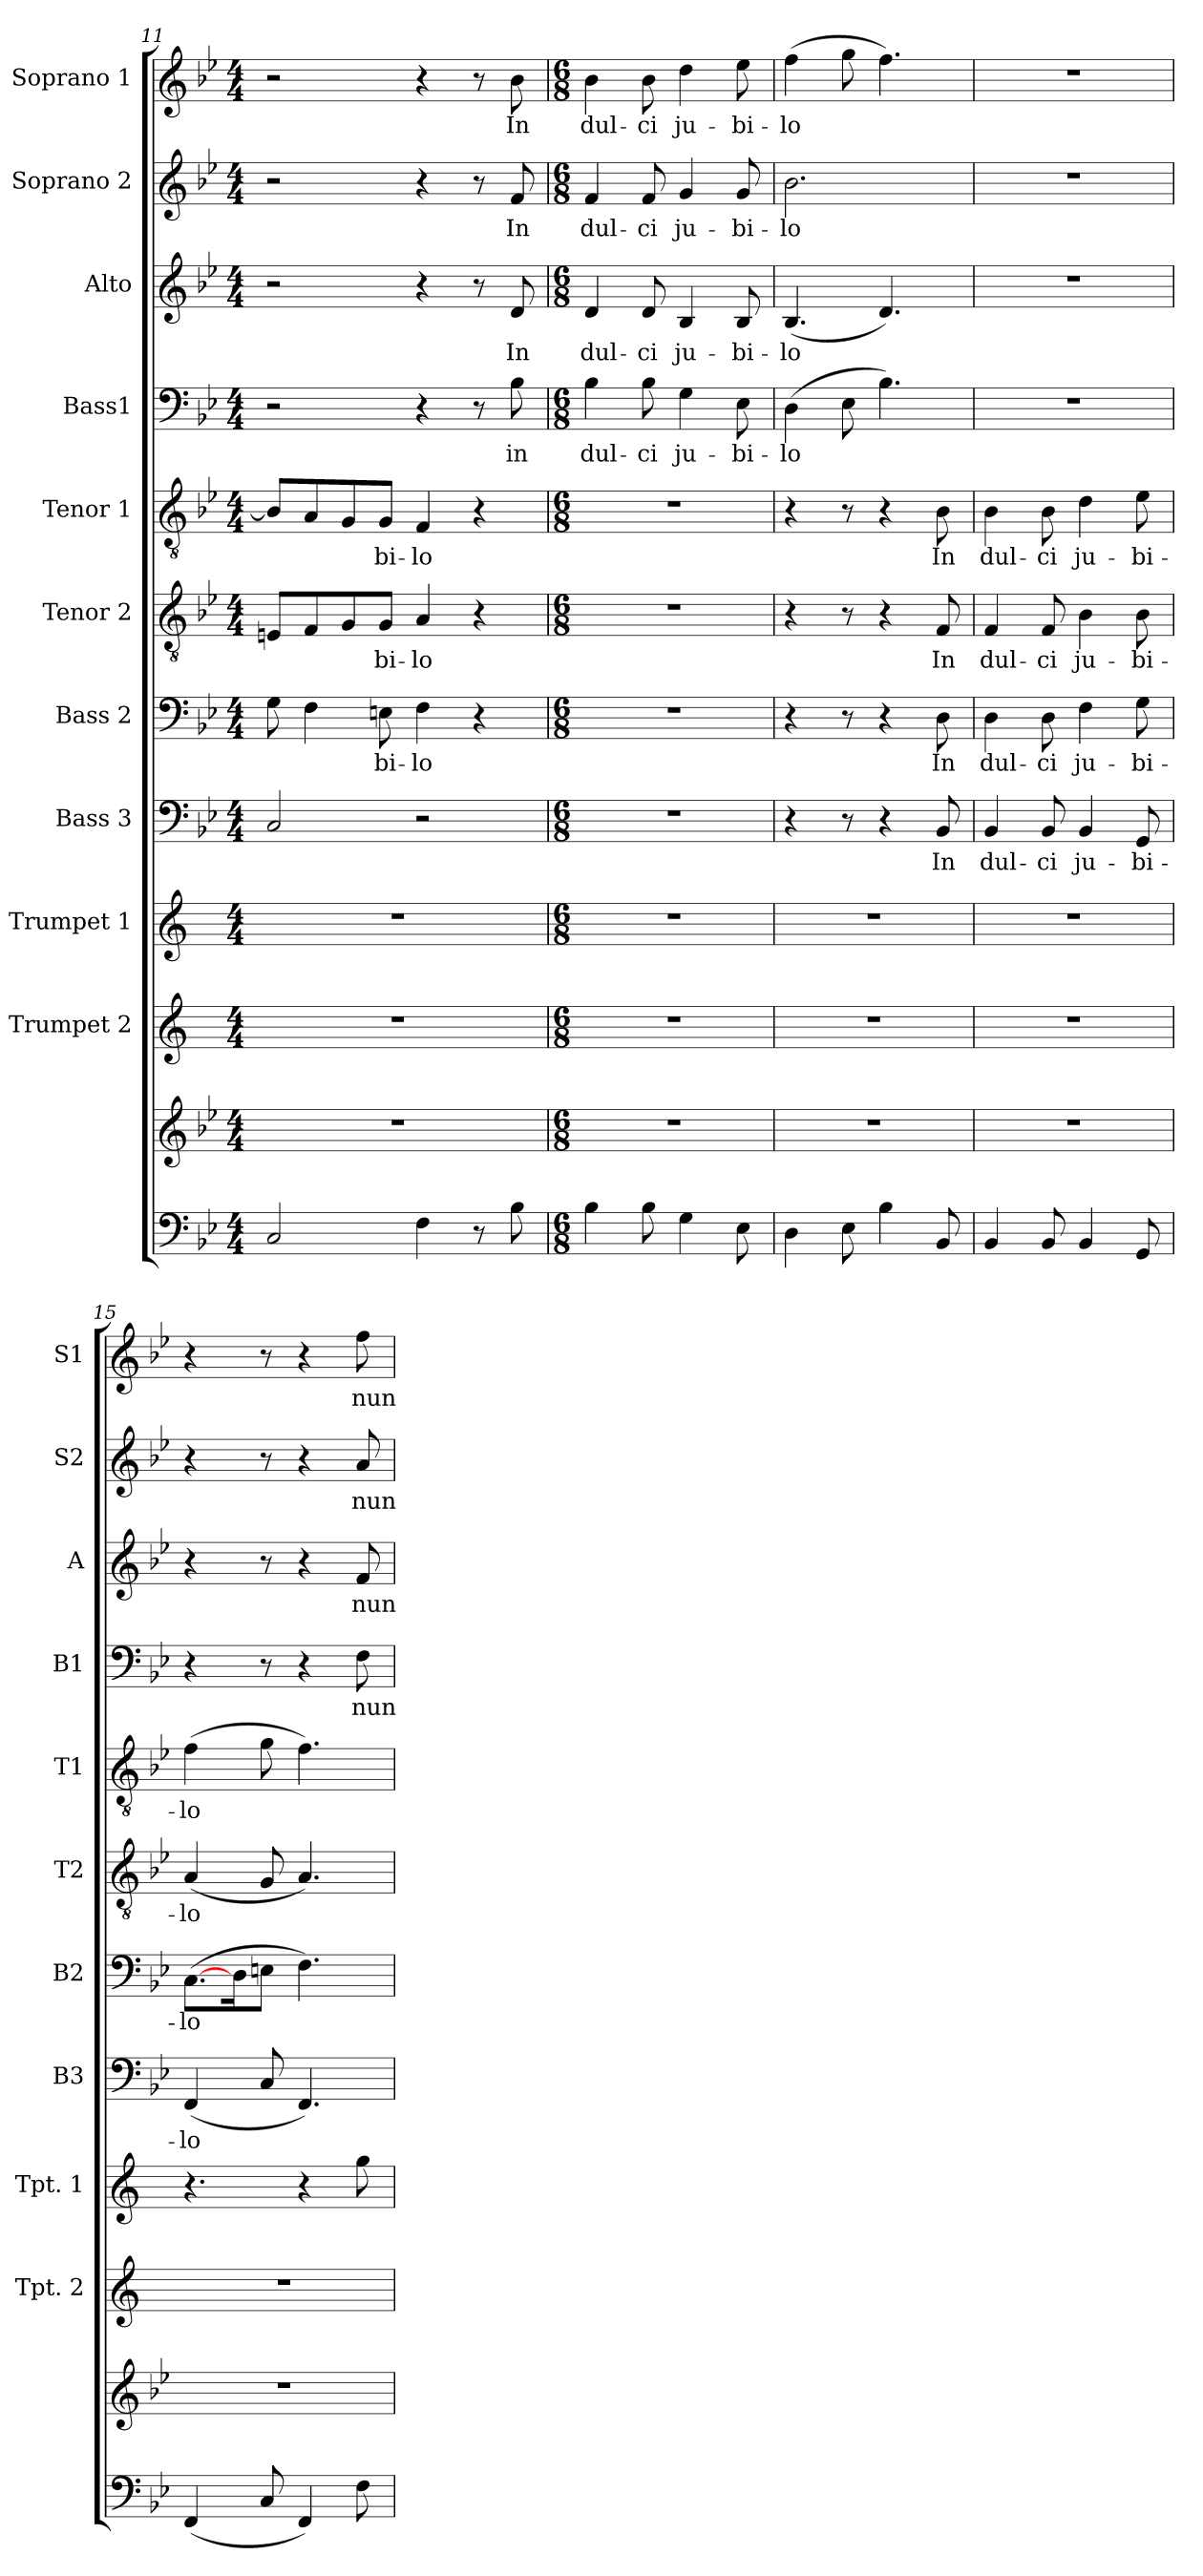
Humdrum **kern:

**kern	**kern	**kern	**kern	**kern	**text	**kern	**text	**kern	**text	**kern	**text	**kern	**text	**kern	**text	**kern	**text	**kern	**text
*part12	*part11	*part10	*part9	*part8	*part8	*part7	*part7	*part6	*part6	*part5	*part5	*part4	*part4	*part3	*part3	*part2	*part2	*part1	*part1
*staff12	*staff11	*staff10	*staff9	*staff8	*staff8	*staff7	*staff7	*staff6	*staff6	*staff5	*staff5	*staff4	*staff4	*staff3	*staff3	*staff2	*staff2	*staff1	*staff1
*	*	*I"Trumpet  2	*I"Trumpet  1	*I"Bass 3	*	*I"Bass 2	*	*I"Tenor 2	*	*I"Tenor 1	*	*I"Bass1	*	*I"Alto	*	*I"Soprano 2	*	*I"Soprano 1	*
*	*	*I'Tpt. 2	*I'Tpt. 1	*I'B3	*	*I'B2	*	*I'T2	*	*I'T1	*	*I'B1	*	*I'A	*	*I'S2	*	*I'S1	*
*clefF4	*clefG2	*clefG2	*clefG2	*clefF4	*	*clefF4	*	*clefGv2	*	*clefGv2	*	*clefF4	*	*clefG2	*	*clefG2	*	*clefG2	*
*	*	*ITrd1c2	*ITrd1c2	*	*	*	*	*	*	*	*	*	*	*	*	*	*	*	*
*k[b-e-]	*k[b-e-]	*k[b-e-]	*k[b-e-]	*k[b-e-]	*	*k[b-e-]	*	*k[b-e-]	*	*k[b-e-]	*	*k[b-e-]	*	*k[b-e-]	*	*k[b-e-]	*	*k[b-e-]	*
*B-:	*B-:	*B-:	*B-:	*B-:	*	*B-:	*	*B-:	*	*B-:	*	*B-:	*	*B-:	*	*B-:	*	*B-:	*
*M4/4	*M4/4	*M4/4	*M4/4	*M4/4	*	*M4/4	*	*M4/4	*	*M4/4	*	*M4/4	*	*M4/4	*	*M4/4	*	*M4/4	*
=11	=11	=11	=11	=11	=11	=11	=11	=11	=11	=11	=11	=11	=11	=11	=11	=11	=11	=11	=11
2C/	1r	1r	1r	2C/	.	8G\	.	8En/L	.	8B-/L]	.	2r	.	2r	.	2r	.	2r	.
.	.	.	.	.	.	4F\	.	8F/	.	8A/	.	.	.	.	.	.	.	.	.
.	.	.	.	.	.	.	.	8G/	.	8G/	.	.	.	.	.	.	.	.	.
!	!	!	!	!	!	!	!LO:LY:b	!	!LO:LY:b	!	!LO:LY:b	!	!	!	!	!	!	!	!
.	.	.	.	.	.	8En\	-bi-	8G/J	-bi-	8G/J	-bi-	.	.	.	.	.	.	.	.
!	!	!	!	!	!	!	!LO:LY:b	!	!LO:LY:b	!	!LO:LY:b	!	!	!	!	!	!	!	!
4F\	.	.	.	2r	.	4F\	-lo	4A/	-lo	4F/	-lo	4r	.	4r	.	4r	.	4r	.
8r	.	.	.	.	.	4r	.	4r	.	4r	.	8r	.	8r	.	8r	.	8r	.
!	!	!	!	!	!	!	!	!	!	!	!	!	!LO:LY:b	!	!LO:LY:b	!	!LO:LY:b	!	!LO:LY:b
8B-\	.	.	.	.	.	.	.	.	.	.	.	8B-\	in	8d/	In	8f/	In	8b-\	In
=12	=12	=12	=12	=12	=12	=12	=12	=12	=12	=12	=12	=12	=12	=12	=12	=12	=12	=12	=12
*M6/8	*M6/8	*M6/8	*M6/8	*M6/8	*	*M6/8	*	*M6/8	*	*M6/8	*	*M6/8	*	*M6/8	*	*M6/8	*	*M6/8	*
!	!	!	!	!	!	!	!	!	!	!	!	!	!LO:LY:b	!	!LO:LY:b	!	!LO:LY:b	!	!LO:LY:b
4B-\	2.r	2.r	2.r	2.r	.	2.r	.	2.r	.	2.r	.	4B-\	dul-	4d/	dul-	4f/	dul-	4b-\	dul-
!	!	!	!	!	!	!	!	!	!	!	!	!	!LO:LY:b	!	!LO:LY:b	!	!LO:LY:b	!	!LO:LY:b
8B-\	.	.	.	.	.	.	.	.	.	.	.	8B-\	-ci	8d/	-ci	8f/	-ci	8b-\	-ci
!	!	!	!	!	!	!	!	!	!	!	!	!	!LO:LY:b	!	!LO:LY:b	!	!LO:LY:b	!	!LO:LY:b
4G\	.	.	.	.	.	.	.	.	.	.	.	4G\	ju-	4B-/	ju-	4g/	ju-	4dd\	ju-
!	!	!	!	!	!	!	!	!	!	!	!	!	!LO:LY:b	!	!LO:LY:b	!	!LO:LY:b	!	!LO:LY:b
8E-\	.	.	.	.	.	.	.	.	.	.	.	8E-\	-bi-	8B-/	-bi-	8g/	-bi-	8ee-\	-bi-
!!LO:PB:g=z
=13	=13	=13	=13	=13	=13	=13	=13	=13	=13	=13	=13	=13	=13	=13	=13	=13	=13	=13	=13
!	!	!	!	!	!	!	!	!	!	!	!	!	!LO:LY:b	!	!LO:LY:b	!	!LO:LY:b	!	!LO:LY:b
4D\	2.r	2.r	2.r	4r	.	4r	.	4r	.	4r	.	(>4D\	-lo	(<4.B-/	-lo	2.b-\	-lo	(>4ff\	-lo
8E-\	.	.	.	8r	.	8r	.	8r	.	8r	.	8E-\	.	.	.	.	.	8gg\	.
4B-\	.	.	.	4r	.	4r	.	4r	.	4r	.	4.B-\)	.	4.d/)	.	.	.	4.ff\)	.
!	!	!	!	!	!LO:LY:b	!	!LO:LY:b	!	!LO:LY:b	!	!LO:LY:b	!	!	!	!	!	!	!	!
8BB-/	.	.	.	8BB-/	In	8D\	In	8F/	In	8B-\	In	.	.	.	.	.	.	.	.
=14	=14	=14	=14	=14	=14	=14	=14	=14	=14	=14	=14	=14	=14	=14	=14	=14	=14	=14	=14
!	!	!	!	!	!LO:LY:b	!	!LO:LY:b	!	!LO:LY:b	!	!LO:LY:b	!	!	!	!	!	!	!	!
4BB-/	2.r	2.r	2.r	4BB-/	dul-	4D\	dul-	4F/	dul-	4B-\	dul-	2.r	.	2.r	.	2.r	.	2.r	.
!	!	!	!	!	!LO:LY:b	!	!LO:LY:b	!	!LO:LY:b	!	!LO:LY:b	!	!	!	!	!	!	!	!
8BB-/	.	.	.	8BB-/	-ci	8D\	-ci	8F/	-ci	8B-\	-ci	.	.	.	.	.	.	.	.
!	!	!	!	!	!LO:LY:b	!	!LO:LY:b	!	!LO:LY:b	!	!LO:LY:b	!	!	!	!	!	!	!	!
4BB-/	.	.	.	4BB-/	ju-	4F\	ju-	4B-\	ju-	4d\	ju-	.	.	.	.	.	.	.	.
!	!	!	!	!	!LO:LY:b	!	!LO:LY:b	!	!LO:LY:b	!	!LO:LY:b	!	!	!	!	!	!	!	!
8GG/	.	.	.	8GG/	-bi-	8G\	-bi-	8B-\	-bi-	8e-\	-bi-	.	.	.	.	.	.	.	.
=15	=15	=15	=15	=15	=15	=15	=15	=15	=15	=15	=15	=15	=15	=15	=15	=15	=15	=15	=15
!	!	!	!	!	!LO:LY:b	!	!LO:LY:b	!	!LO:LY:b	!	!LO:LY:b	!	!	!	!	!	!	!	!
(<4FF/	2.r	2.r	4.r	(<4FF/	-lo	(>[8.C\L	-lo	(<4A/	-lo	(>4f\	-lo	4r	.	4r	.	4r	.	4r	.
.	.	.	.	.	.	16D\k	.	.	.	.	.	.	.	.	.	.	.	.	.
8C/	.	.	.	8C/	.	8En\J	.	8G/	.	8g\	.	8r	.	8r	.	8r	.	8r	.
4FF/)	.	.	4r	4.FF/)	.	4.F\)	.	4.A/)	.	4.f\)	.	4r	.	4r	.	4r	.	4r	.
!	!	!	!	!	!	!	!	!	!	!	!	!	!LO:LY:b	!	!LO:LY:b	!	!LO:LY:b	!	!LO:LY:b
8F\	.	.	8ff\	.	.	.	.	.	.	.	.	8F\	nun	8f/	nun	8a/	nun	8ff\	nun
=	=	=	=	=	=	=	=	=	=	=	=	=	=	=	=	=	=	=	=
*-	*-	*-	*-	*-	*-	*-	*-	*-	*-	*-	*-	*-	*-	*-	*-	*-	*-	*-	*-
